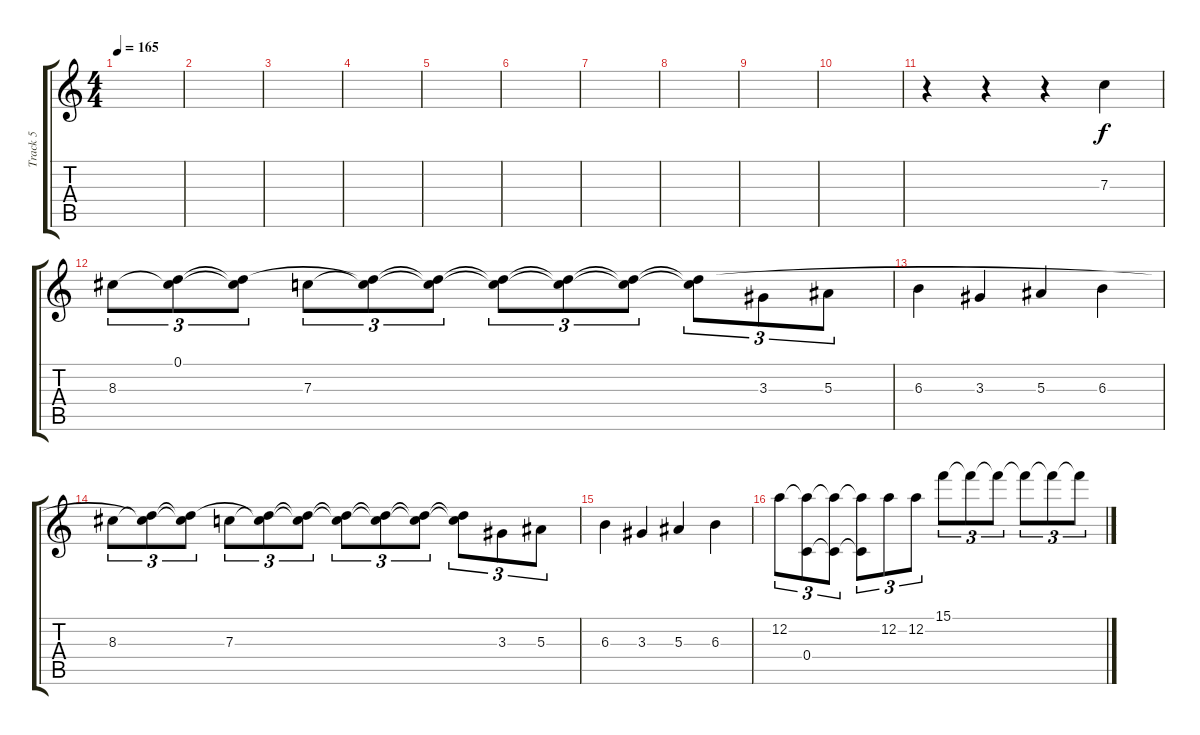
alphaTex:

\track ("Track 5" "Track 5") {instrument distortionguitar}
\staff {score tabs}
\tuning (D4 A3 F3 C3 G2 C2) {hide}
\ts (4 4)
\tempo 165
\clef g2
\ks c
|
|
|
|
|
|
|
|
|
|
r.4 r.4 r.4 7.3.4 |
8.3.8{tu (3 2)} (0.1 8.3{t}).8{tu (3 2)} (0.1{t} 8.3{t}).8{tu (3 2)} 7.3.8{tu (3 2)} (0.1{t} 7.3{t}).8{tu (3 2)} (0.1{t} 7.3{t}).8{tu (3 2)} (0.1{t} 7.3{t}).8{tu (3 2)} (0.1{t} 7.3{t}).8{tu (3 2)} (0.1{t} 7.3{t}).8{tu (3 2)} (0.1{t} 7.3{t}).8{tu (3 2)} 3.3.8{tu (3 2)} 5.3.8{tu (3 2)} |
6.3.4 3.3.4 5.3.4 6.3.4 |
8.3.8{tu (3 2)} (0.1{t} 8.3{t}).8{tu (3 2)} (0.1{t} 8.3{t}).8{tu (3 2)} 7.3.8{tu (3 2)} (0.1{t} 7.3{t}).8{tu (3 2)} (0.1{t} 7.3{t}).8{tu (3 2)} (0.1{t} 7.3{t}).8{tu (3 2)} (0.1{t} 7.3{t}).8{tu (3 2)} (0.1{t} 7.3{t}).8{tu (3 2)} (0.1{t} 7.3{t}).8{tu (3 2)} 3.3.8{tu (3 2)} 5.3.8{tu (3 2)} |
6.3.4 3.3.4 5.3.4 6.3.4 |
12.2.8{tu (3 2)} (12.2{t} 0.4).8{tu (3 2)} (12.2{t} 0.4{t}).8{tu (3 2)} (12.2{t} 0.4{t}).8{tu (3 2)} 12.2.8{tu (3 2)} 12.2.8{tu (3 2)} 15.1.8{tu (3 2)} 15.1{t}.8{tu (3 2)} 15.1{t}.8{tu (3 2)} 15.1{t}.8{tu (3 2)} 15.1{t}.8{tu (3 2)} 15.1{t}.8{tu (3 2)}
